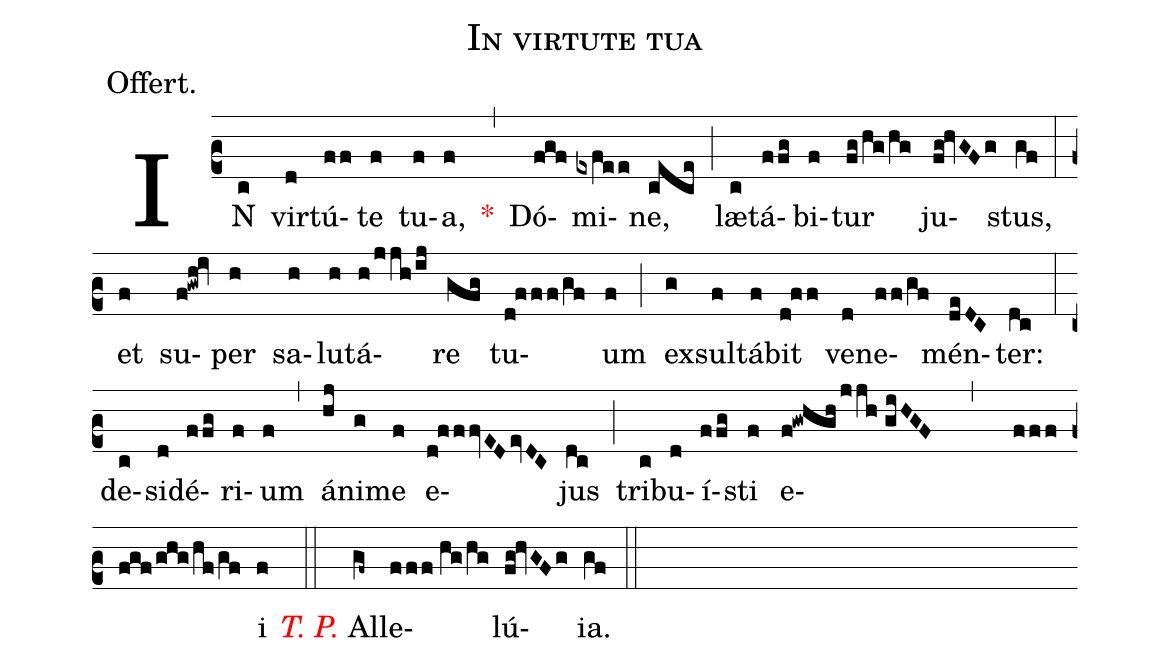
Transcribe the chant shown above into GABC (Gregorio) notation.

name:In virtute tua;
annotation:Offert.;
mode:VI.;
office-part:Offertory;
%%
(c2) IN(c) vir(d)tú(ff)te(f) tu(f)a,(f) <v>\red{*}</v>(,) Dó(fgf)mi(exfee)ne,(cece) (;) læ(c)tá(ffg)bi(f)tur(fg/hg/hg) ju(fg!hvGFg)stus,(gf) (:) et(f) su(f!gwh!iv)per(h) sa(h)lu(h)tá(h/jjh/ij)re(gfg) tu(d!fff/gf)um(f) (;) ex(g)sul(f)tá(f)bit(d!ff) ve(d)ne(ff/gf)mén(deDC)ter:(dc) (:) de(c)si(d)dé(ffg)ri(f)um(f) (,) á(hj)ni(g)me(f) e(d!fffvEDevDC)jus(dc) (;) tri(c)bu(d)í(ffg)sti(f) e(f!gwhgh/jjh//giHGF , fff//fgf/ghg/hf/gf)i(f) (::) <v>\redit{T. P.}</v> Al(gf~)le(fff//hg/hg)lú(fg!hvGFg)ia.(gf) (::)
